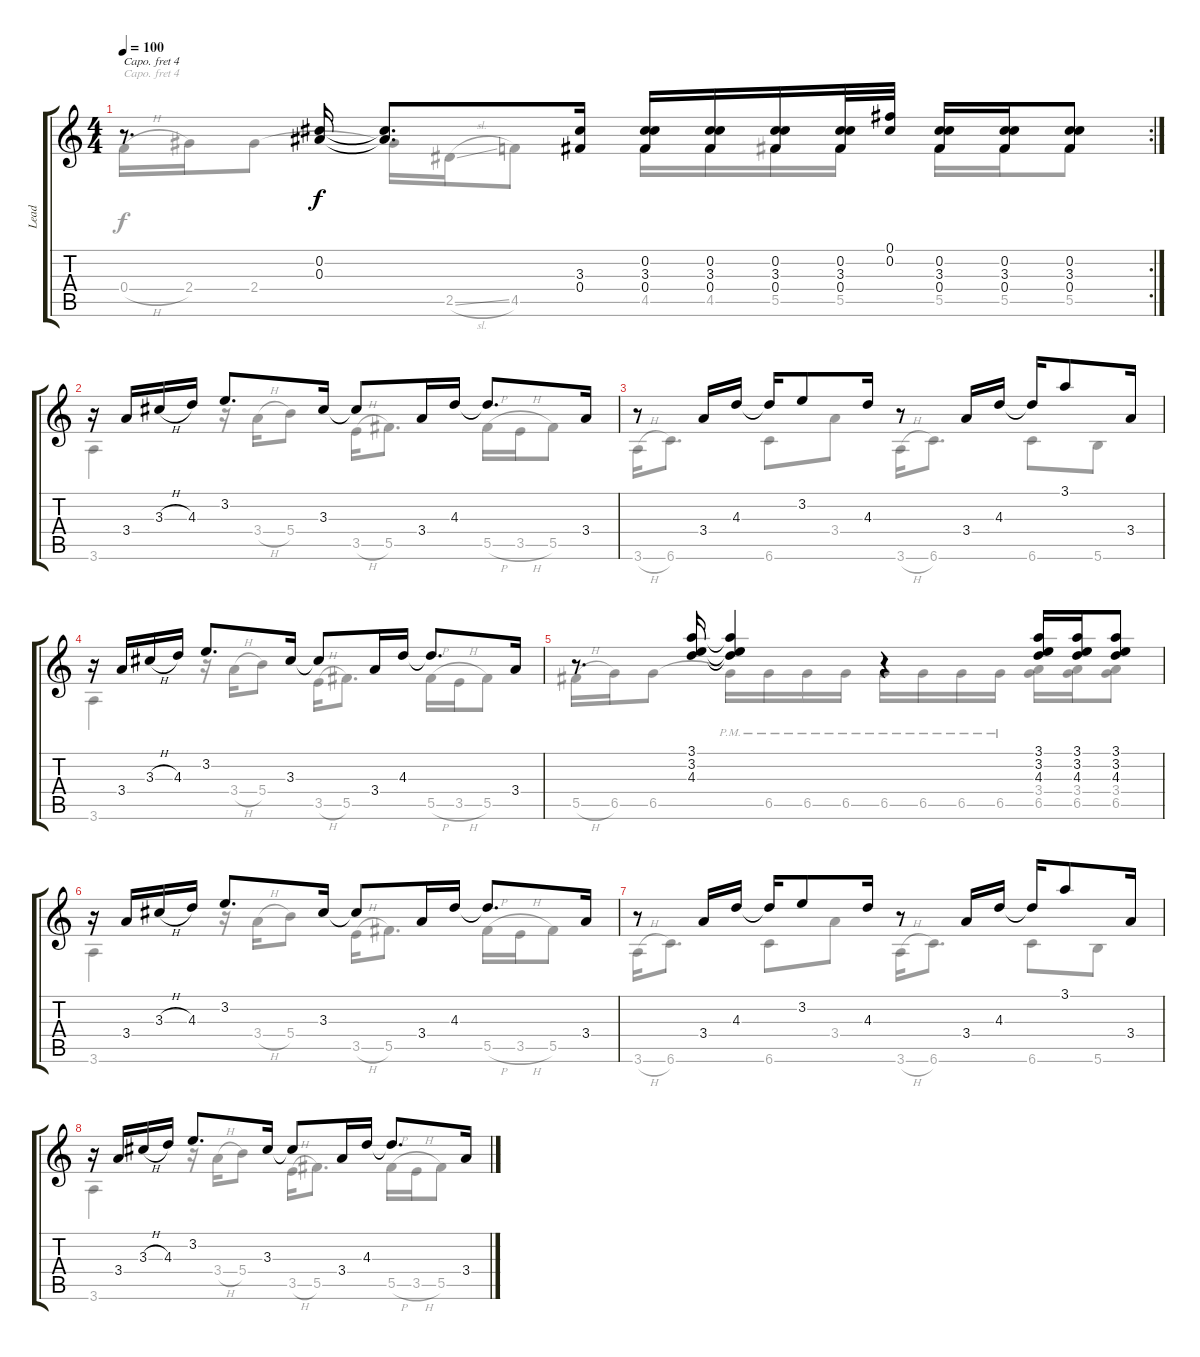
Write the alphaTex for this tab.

\track ("Lead" "Lead") {instrument acousticguitarsteel}
\staff {score tabs}
\capo 4
\tuning (D4 A3 Gb3 D3 A2 D2) {hide}
\voice
\rc 2
\ts (4 4)
\tempo 100
\clef g2
\ks c
r.8{d dy f} (0.2 0.3).16 (0.2{t} 0.3{t}).8{d} (3.3 0.4).16 (0.2 3.3 0.4).16 (0.2 3.3 0.4).16 (0.2 3.3 0.4).16 (0.2 3.3 0.4).32 (0.1 0.2).32 (0.2 3.3 0.4).16 (0.2 3.3 0.4).16 (0.2 3.3 0.4).8 |
r.16 3.4.16 3.3{h}.16 4.3.16 3.2.8{d} 3.3.16 3.3{t}.8 3.4.16 4.3.16 4.3{t}.8{d} 3.4.16 |
r.8 3.4.16 4.3.16 4.3{t}.16 3.2.8 4.3.16 r.8 3.4.16 4.3.16 4.3{t}.16 3.1.8 3.4.16 |
r.16 3.4.16 3.3{h}.16 4.3.16 3.2.8{d} 3.3.16 3.3{t}.8 3.4.16 4.3.16 4.3{t}.8{d} 3.4.16 |
r.8{d} (3.1 3.2 4.3).16 (3.1{t} 3.2{t} 4.3{t}).4 r.4 (3.1 3.2 4.3).16 (3.1 3.2 4.3).16 (3.1 3.2 4.3).8 |
r.16 3.4.16 3.3{h}.16 4.3.16 3.2.8{d} 3.3.16 3.3{t}.8 3.4.16 4.3.16 4.3{t}.8{d} 3.4.16 |
r.8 3.4.16 4.3.16 4.3{t}.16 3.2.8 4.3.16 r.8 3.4.16 4.3.16 4.3{t}.16 3.1.8 3.4.16 |
r.16 3.4.16 3.3{h}.16 4.3.16 3.2.8{d} 3.3.16 3.3{t}.8 3.4.16 4.3.16 4.3{t}.8{d} 3.4.16
\voice
\clef g2
\ottava regular
\simile none
\ks c
0.4{h}.16{dy f} 2.4.16 2.4.8 2.4{t}.16 2.5{sl}.16 4.5.8 4.5.16 4.5.16 5.5.16 5.5.16 5.5.16 5.5.16 5.5.8 |
3.6.4 r.16 3.4{h}.16 5.4.8 3.5{h}.16 5.5.8{d} 5.5{h}.16 3.5{h}.16 5.5.8 |
3.6{h}.16 6.6.8{d} 6.6.8 3.4.8 3.6{h}.16 6.6.8{d} 6.6.8 5.6.8 |
3.6.4 r.16 3.4{h}.16 5.4.8 3.5{h}.16 5.5.8{d} 5.5{h}.16 3.5{h}.16 5.5.8 |
5.5{h}.16 6.5.16 6.5.8 6.5{pm t}.16 6.5{pm}.16 6.5{pm}.16 6.5{pm}.16 6.5{pm}.16 6.5{pm}.16 6.5{pm}.16 6.5{pm}.16 (3.4 6.5).16 (3.4 6.5).16 (3.4 6.5).8 |
3.6.4 r.16 3.4{h}.16 5.4.8 3.5{h}.16 5.5.8{d} 5.5{h}.16 3.5{h}.16 5.5.8 |
3.6{h}.16 6.6.8{d} 6.6.8 3.4.8 3.6{h}.16 6.6.8{d} 6.6.8 5.6.8 |
3.6.4 r.16 3.4{h}.16 5.4.8 3.5{h}.16 5.5.8{d} 5.5{h}.16 3.5{h}.16 5.5.8
